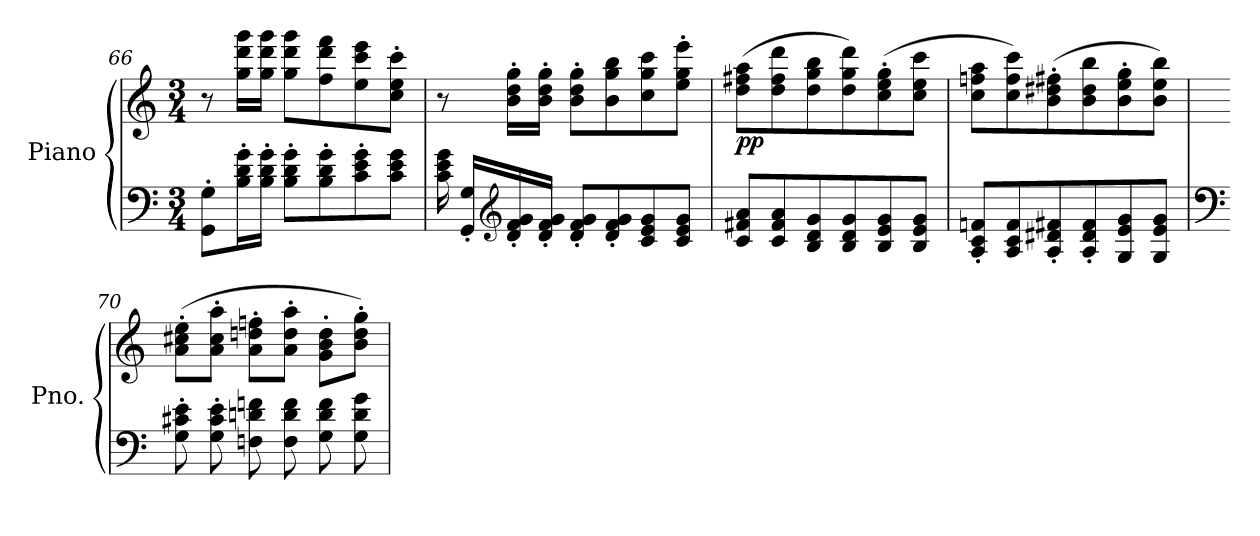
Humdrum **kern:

**kern	**kern	**dynam
*part1	*part1	*part1
*staff2	*staff1	*staff1/2
*I"Piano	*	*
*I'Pno.	*	*
*clefF4	*clefG2	*
*k[]	*k[]	*
*M3/4	*M3/4	*
=66	=66	=66
8GG\' 8G\'L	8r	.
16B\' 16d\' 16g\'L	16gg\ 16ddd\ 16ggg\LL	.
16B\' 16d\' 16g\'JJ	16gg\ 16ddd\ 16ggg\JJ	.
8B\' 8d\' 8g\'L	8gg\ 8ddd\ 8ggg\L	.
8B\' 8d\' 8g\'	8ff\ 8ddd\ 8fff\	.
8c\' 8e\' 8g\'	8ee\ 8ccc\ 8eee\	.
8c\ 8e\ 8g\J	8cc\' 8ee\' 8ccc\'J	.
=67	=67	=67
16c\ 16e\ 16g\	8r	.
16GG/' 16G/'LL	.	.
*clefG2	*	*
16d/' 16f/' 16g/'	16b\' 16dd\' 16gg\'LL	.
16d/' 16f/' 16g/'JJ	16b\' 16dd\' 16gg\'JJ	.
8d/' 8f/' 8g/'L	8b\' 8dd\' 8gg\'L	.
8d/' 8f/' 8g/'	8b\ 8gg\ 8bb\	.
8c/ 8e/ 8g/	8cc\ 8gg\ 8ccc\	.
8c/ 8e/ 8g/J	8ee\' 8gg\' 8eee\'J	.
=68	=68	=68
!	!	!LO:DY:b
8c/ 8f#X/ 8a/L	(>8dd\ 8ff#X\ 8aa\L	pp
8c/ 8f#/ 8a/	8dd\ 8ff#\ 8ddd\	.
8B/ 8d/ 8g/	8dd\ 8gg\ 8bb\	.
8B/ 8d/ 8g/	8dd\ 8gg\ 8ddd\)	.
8B/ 8e/ 8g/	(>8cc\' 8ee\' 8gg\'	.
8B/ 8e/ 8g/J	8cc\ 8ee\ 8ccc\J	.
=69	=69	=69
8A/' 8c/' 8fn/'L	8cc\ 8ffn\ 8aa\L	.
8A/ 8c/ 8f/	8cc\ 8ff\ 8ccc\)	.
8A/' 8d#X/' 8f#X/'	(>8b\' 8dd#X\' 8ff#X\'	.
8A/' 8d#/' 8f#/'	8b\ 8dd#\ 8bb\	.
8G/ 8e/ 8g/	8b\' 8ee\' 8gg\'	.
8G/ 8e/ 8g/J	8b\ 8ee\ 8bb\J)	.
!!LO:LB:g=z
=70	=70	=70
*clefF4	*	*
8G\' 8c#X\' 8e\'L	(>8a\' 8cc#X\' 8ee\'L	.
8G\' 8c#\' 8e\'	8a\' 8cc#\' 8aa\'J	.
8Fn\ 8dn\ 8fn\	8a\' 8ddn\' 8ffn\'L	.
8F\ 8d\ 8f\	8a\' 8dd\' 8aa\'J	.
8G\ 8d\ 8f\	8g\' 8b\' 8dd\'L	.
8G\ 8d\ 8g\	8b\' 8dd\' 8gg\'J)	.
=	=	=
*-	*-	*-
